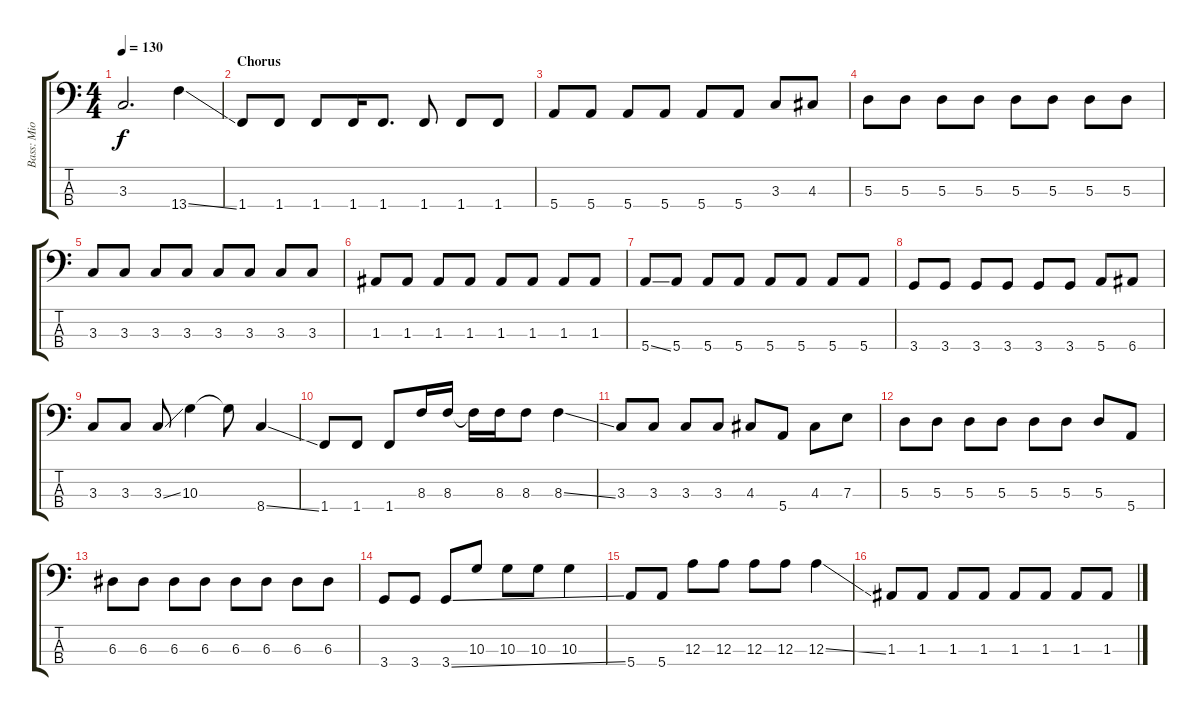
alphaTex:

\track ("Bass: Mio Akiyama" "Bass: Mio ") {instrument electricbassfinger}
\staff {score tabs}
\tuning (G2 D2 A1 E1) {hide}
\ts (4 4)
\tempo 130
\clef f4
\ks c
3.3.2{d dy f} 13.4{ss}.4 |
\section ("" "Chorus")
1.4.8 1.4.8 1.4.8 1.4.16 1.4.8{d} 1.4.8 1.4.8 1.4.8 |
5.4.8 5.4.8 5.4.8 5.4.8 5.4.8 5.4.8 3.3.8 4.3.8 |
5.3.8 5.3.8 5.3.8 5.3.8 5.3.8 5.3.8 5.3.8 5.3.8 |
3.3.8 3.3.8 3.3.8 3.3.8 3.3.8 3.3.8 3.3.8 3.3.8 |
1.3.8 1.3.8 1.3.8 1.3.8 1.3.8 1.3.8 1.3.8 1.3.8 |
5.4{ss}.8 5.4.8 5.4.8 5.4.8 5.4.8 5.4.8 5.4.8 5.4.8 |
3.4.8 3.4.8 3.4.8 3.4.8 3.4.8 3.4.8 5.4.8 6.4.8 |
3.3.8 3.3.8 3.3{ss}.8 10.3.4 10.3{t}.8 8.4{ss}.4 |
1.4.8 1.4.8 1.4.8 8.3.16 8.3.16 8.3{t}.16 8.3.16 8.3.8 8.3{ss}.4 |
3.3.8 3.3.8 3.3.8 3.3.8 4.3.8 5.4.8 4.3.8 7.3.8 |
5.3.8 5.3.8 5.3.8 5.3.8 5.3.8 5.3.8 5.3.8 5.4.8 |
6.3.8 6.3.8 6.3.8 6.3.8 6.3.8 6.3.8 6.3.8 6.3.8 |
3.4.8 3.4.8 3.4{ss}.8 10.3.8 10.3.8 10.3.8 10.3.4 |
5.4.8 5.4.8 12.3.8 12.3.8 12.3.8 12.3.8 12.3{ss}.4 |
1.3.8 1.3.8 1.3.8 1.3.8 1.3.8 1.3.8 1.3.8 1.3.8
